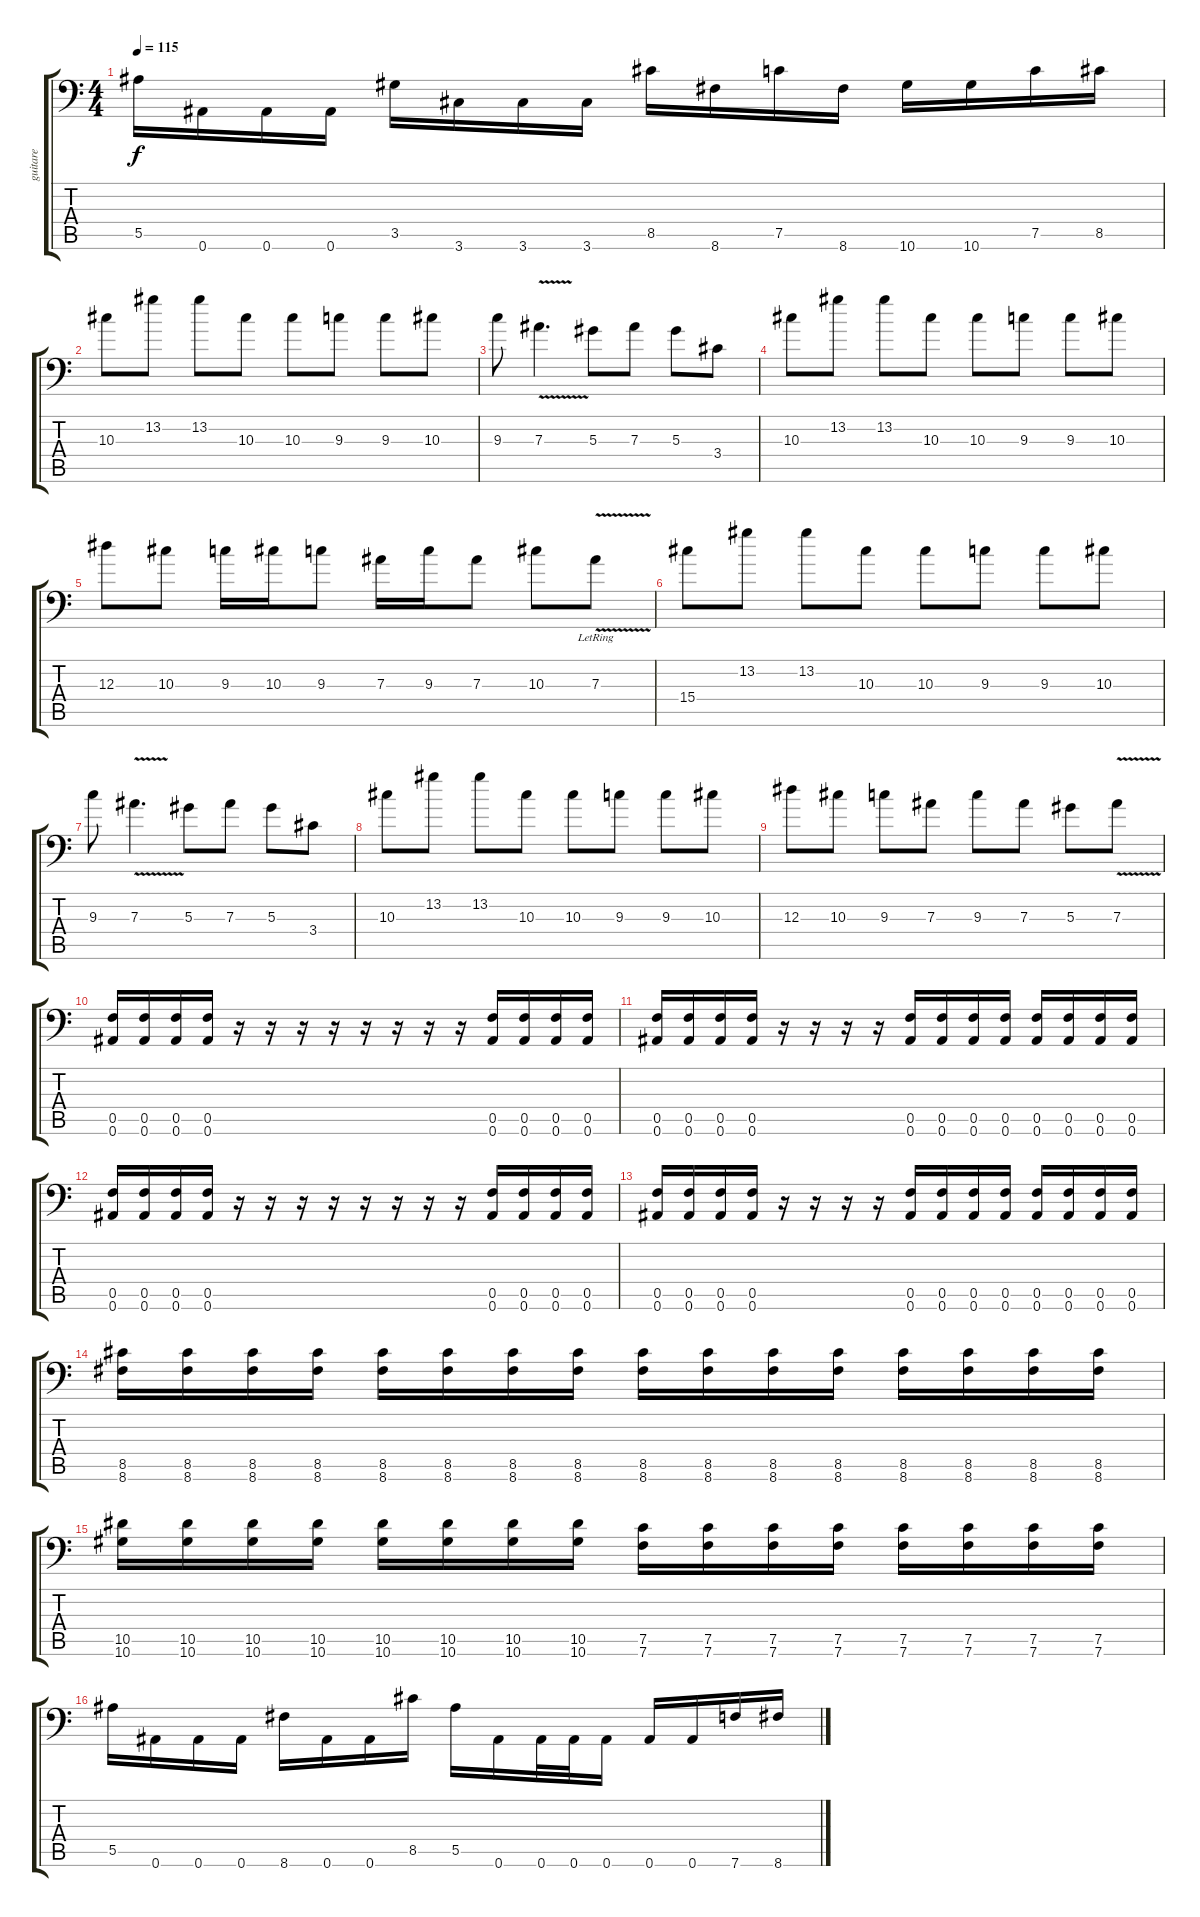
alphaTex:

\track ("guitare" "guitare") {instrument overdrivenguitar}
\staff {score tabs}
\tuning (C4 G3 Eb3 Bb2 F2 Bb1) {hide}
\ts (4 4)
\tempo 115
\clef f4
\ks c
5.5.16{dy f} 0.6.16 0.6.16 0.6.16 3.5.16 3.6.16 3.6.16 3.6.16 8.5.16 8.6.16 7.5.16 8.6.16 10.6.16 10.6.16 7.5.16 8.5.16 |
10.3.8 13.2.8 13.2.8 10.3.8 10.3.8 9.3.8 9.3.8 10.3.8 |
9.3.8 7.3{v}.4{d} 5.3.8 7.3.8 5.3.8 3.4.8 |
10.3.8 13.2.8 13.2.8 10.3.8 10.3.8 9.3.8 9.3.8 10.3.8 |
12.3.8 10.3.8 9.3.16 10.3.16 9.3.8 7.3.16 9.3.16 7.3.8 10.3.8 7.3{v lr}.8 |
15.4.8 13.2.8 13.2.8 10.3.8 10.3.8 9.3.8 9.3.8 10.3.8 |
9.3.8 7.3{v}.4{d} 5.3.8 7.3.8 5.3.8 3.4.8 |
10.3.8 13.2.8 13.2.8 10.3.8 10.3.8 9.3.8 9.3.8 10.3.8 |
12.3.8 10.3.8 9.3.8 7.3.8 9.3.8 7.3.8 5.3.8 7.3{v}.8 |
(0.5 0.6).16 (0.5 0.6).16 (0.5 0.6).16 (0.5 0.6).16 r.16 r.16 r.16 r.16 r.16 r.16 r.16 r.16 (0.5 0.6).16 (0.5 0.6).16 (0.5 0.6).16 (0.5 0.6).16 |
(0.5 0.6).16 (0.5 0.6).16 (0.5 0.6).16 (0.5 0.6).16 r.16 r.16 r.16 r.16 (0.5 0.6).16 (0.5 0.6).16 (0.5 0.6).16 (0.5 0.6).16 (0.5 0.6).16 (0.5 0.6).16 (0.5 0.6).16 (0.5 0.6).16 |
(0.5 0.6).16 (0.5 0.6).16 (0.5 0.6).16 (0.5 0.6).16 r.16 r.16 r.16 r.16 r.16 r.16 r.16 r.16 (0.5 0.6).16 (0.5 0.6).16 (0.5 0.6).16 (0.5 0.6).16 |
(0.5 0.6).16 (0.5 0.6).16 (0.5 0.6).16 (0.5 0.6).16 r.16 r.16 r.16 r.16 (0.5 0.6).16 (0.5 0.6).16 (0.5 0.6).16 (0.5 0.6).16 (0.5 0.6).16 (0.5 0.6).16 (0.5 0.6).16 (0.5 0.6).16 |
(8.5 8.6).16 (8.5 8.6).16 (8.5 8.6).16 (8.5 8.6).16 (8.5 8.6).16 (8.5 8.6).16 (8.5 8.6).16 (8.5 8.6).16 (8.5 8.6).16 (8.5 8.6).16 (8.5 8.6).16 (8.5 8.6).16 (8.5 8.6).16 (8.5 8.6).16 (8.5 8.6).16 (8.5 8.6).16 |
(10.5 10.6).16 (10.5 10.6).16 (10.5 10.6).16 (10.5 10.6).16 (10.5 10.6).16 (10.5 10.6).16 (10.5 10.6).16 (10.5 10.6).16 (7.5 7.6).16 (7.5 7.6).16 (7.5 7.6).16 (7.5 7.6).16 (7.5 7.6).16 (7.5 7.6).16 (7.5 7.6).16 (7.5 7.6).16 |
5.5.16 0.6.16 0.6.16 0.6.16 8.6.16 0.6.16 0.6.16 8.5.16 5.5.16 0.6.16 0.6.32 0.6.32 0.6.16 0.6.16 0.6.16 7.6.16 8.6.16
